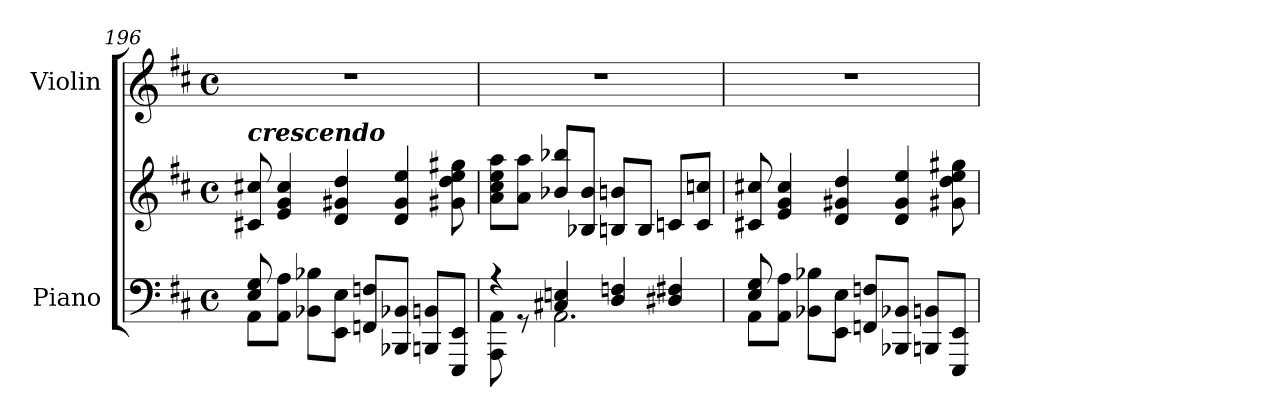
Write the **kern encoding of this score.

**kern	**kern	**kern
*part2	*part2	*part1
*staff3	*staff2	*staff1
*I"Piano	*	*I"Violin
*I'Pno.	*	*I'Vln.
!!LO:PB:g=z
*clefF4	*clefG2	*clefG2
*k[f#c#]	*k[f#c#]	*k[f#c#]
*M4/4	*M4/4	*M4/4
*met(c)	*met(c)	*met(c)
=196	=196	=196
*^	*	*
!	!	!LO:TX:a:Bi:t=crescendo	!
8E/ 8G/	8AA\L	8c#X/ 8cc#X/	1r
8ryy	8AA\ 8A\J	4e/ 4g/ 4cc#/	.
4ryy	8BB-X\ 8B-X\L	.	.
.	8EE\ 8E\J	4d/ 4g#X/ 4dd/	.
2ryy	8FFn/ 8Fn/L	.	.
.	8BBB-X/ 8BB-X/J	4d/ 4g#/ 4ee/	.
.	8BBBn/ 8BBn/L	.	.
.	8EEE/ 8EE/J	8g#X\ 8dd\ 8ee\ 8gg#X\	.
=197	=197	=197	=197
4r	8AAA\ 8AA\	8a\ 8cc#\ 8ee\ 8aa\L	1r
.	8r	8a\ 8aa\J	.
4C#X/ 4En/	2.AA\	8b-X/ 8bb-X/L	.
.	.	8B-X/ 8b-/J	.
4D/ 4Fn/	.	8Bn/ 8bn/L	.
.	.	8B/J	.
4D#X/ 4F#X/	.	8cn/L	.
.	.	8c/ 8ccn/J	.
=198	=198	=198	=198
8E/ 8G/	8AA\L	8c#X/ 8cc#X/	1r
8ryy	8AA\ 8A\J	4e/ 4g/ 4cc#/	.
4ryy	8BB-X\ 8B-X\L	.	.
.	8EE\ 8E\J	4d/ 4g#X/ 4dd/	.
2ryy	8FFn/ 8Fn/L	.	.
.	8BBB-X/ 8BB-X/J	4d/ 4g#/ 4ee/	.
.	8BBBn/ 8BBn/L	.	.
.	8EEE/ 8EE/J	8g#X\ 8dd\ 8ee\ 8gg#X\	.
*v	*v	*	*
=	=	=
*-	*-	*-
